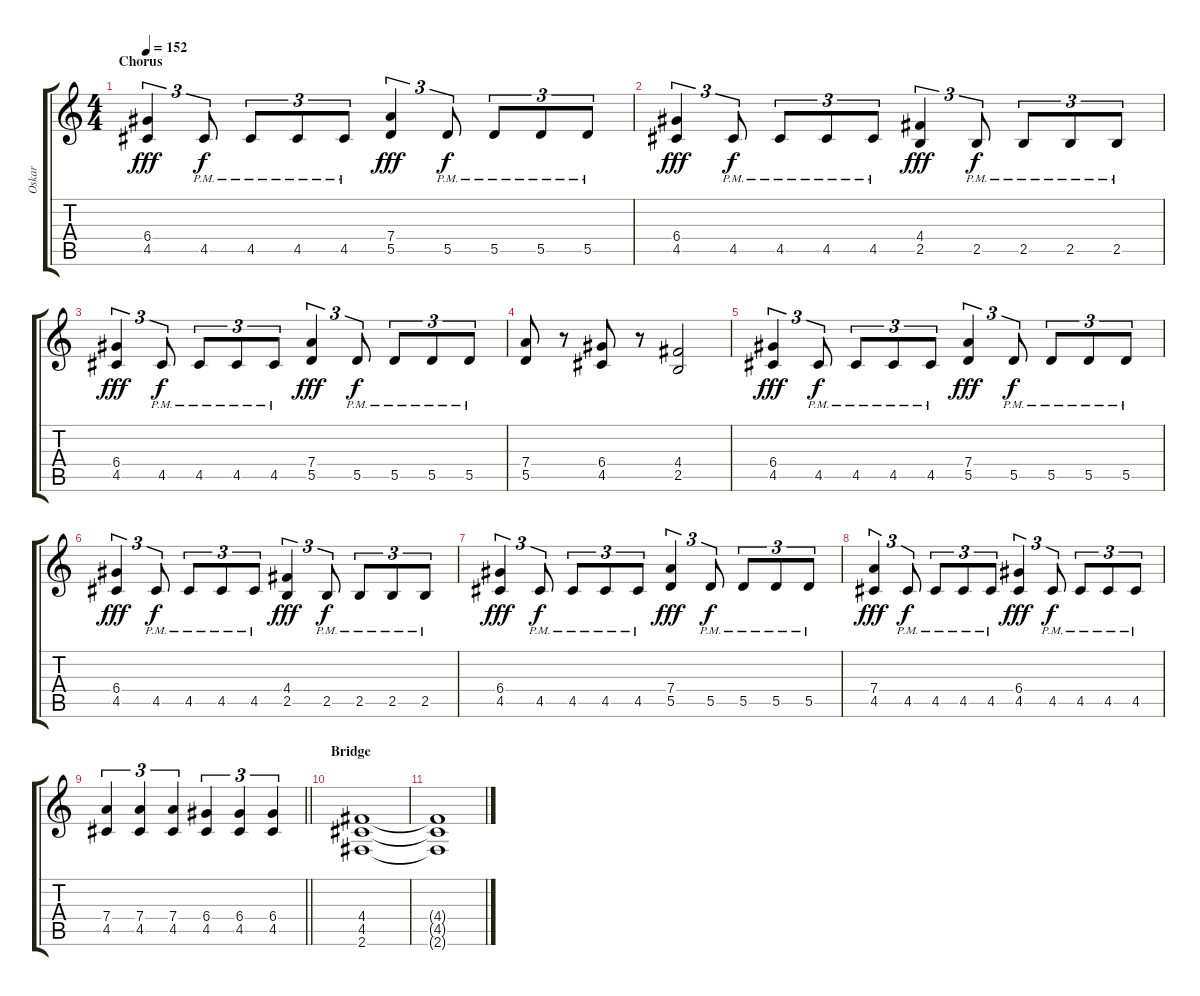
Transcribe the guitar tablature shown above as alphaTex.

\track ("Oskar" "Oskar") {instrument distortionguitar}
\staff {score tabs}
\tuning (E4 B3 G3 D3 A2 E2) {hide}
\ts (4 4)
\section ("" "Chorus")
\tempo 152
\clef g2
\ks c
(6.4 4.5).4{tu (3 2) dy fff} 4.5{pm}.8{tu (3 2) dy f} 4.5{pm}.8{tu (3 2)} 4.5{pm}.8{tu (3 2)} 4.5{pm}.8{tu (3 2)} (7.4 5.5).4{tu (3 2) dy fff} 5.5{pm}.8{tu (3 2) dy f} 5.5{pm}.8{tu (3 2)} 5.5{pm}.8{tu (3 2)} 5.5{pm}.8{tu (3 2)} |
(6.4 4.5).4{tu (3 2) dy fff} 4.5{pm}.8{tu (3 2) dy f} 4.5{pm}.8{tu (3 2)} 4.5{pm}.8{tu (3 2)} 4.5{pm}.8{tu (3 2)} (4.4 2.5).4{tu (3 2) dy fff} 2.5{pm}.8{tu (3 2) dy f} 2.5{pm}.8{tu (3 2)} 2.5{pm}.8{tu (3 2)} 2.5{pm}.8{tu (3 2)} |
(6.4 4.5).4{tu (3 2) dy fff} 4.5{pm}.8{tu (3 2) dy f} 4.5{pm}.8{tu (3 2)} 4.5{pm}.8{tu (3 2)} 4.5{pm}.8{tu (3 2)} (7.4 5.5).4{tu (3 2) dy fff} 5.5{pm}.8{tu (3 2) dy f} 5.5{pm}.8{tu (3 2)} 5.5{pm}.8{tu (3 2)} 5.5{pm}.8{tu (3 2)} |
(7.4 5.5).8 r.8 (6.4 4.5).8 r.8 (4.4 2.5).2 |
(6.4 4.5).4{tu (3 2) dy fff} 4.5{pm}.8{tu (3 2) dy f} 4.5{pm}.8{tu (3 2)} 4.5{pm}.8{tu (3 2)} 4.5{pm}.8{tu (3 2)} (7.4 5.5).4{tu (3 2) dy fff} 5.5{pm}.8{tu (3 2) dy f} 5.5{pm}.8{tu (3 2)} 5.5{pm}.8{tu (3 2)} 5.5{pm}.8{tu (3 2)} |
(6.4 4.5).4{tu (3 2) dy fff} 4.5{pm}.8{tu (3 2) dy f} 4.5{pm}.8{tu (3 2)} 4.5{pm}.8{tu (3 2)} 4.5{pm}.8{tu (3 2)} (4.4 2.5).4{tu (3 2) dy fff} 2.5{pm}.8{tu (3 2) dy f} 2.5{pm}.8{tu (3 2)} 2.5{pm}.8{tu (3 2)} 2.5{pm}.8{tu (3 2)} |
(6.4 4.5).4{tu (3 2) dy fff} 4.5{pm}.8{tu (3 2) dy f} 4.5{pm}.8{tu (3 2)} 4.5{pm}.8{tu (3 2)} 4.5{pm}.8{tu (3 2)} (7.4 5.5).4{tu (3 2) dy fff} 5.5{pm}.8{tu (3 2) dy f} 5.5{pm}.8{tu (3 2)} 5.5{pm}.8{tu (3 2)} 5.5{pm}.8{tu (3 2)} |
(7.4 4.5).4{tu (3 2) dy fff} 4.5{pm}.8{tu (3 2) dy f} 4.5{pm}.8{tu (3 2)} 4.5{pm}.8{tu (3 2)} 4.5{pm}.8{tu (3 2)} (6.4 4.5).4{tu (3 2) dy fff} 4.5{pm}.8{tu (3 2) dy f} 4.5{pm}.8{tu (3 2)} 4.5{pm}.8{tu (3 2)} 4.5{pm}.8{tu (3 2)} |
\barLineRight lightlight
(7.4 4.5).4{tu (3 2)} (7.4 4.5).4{tu (3 2)} (7.4 4.5).4{tu (3 2)} (6.4 4.5).4{tu (3 2)} (6.4 4.5).4{tu (3 2)} (6.4 4.5).4{tu (3 2)} |
\section ("" "Bridge")
(4.4 4.5 2.6).1 |
(4.4{t} 4.5{t} 2.6{t}).1
